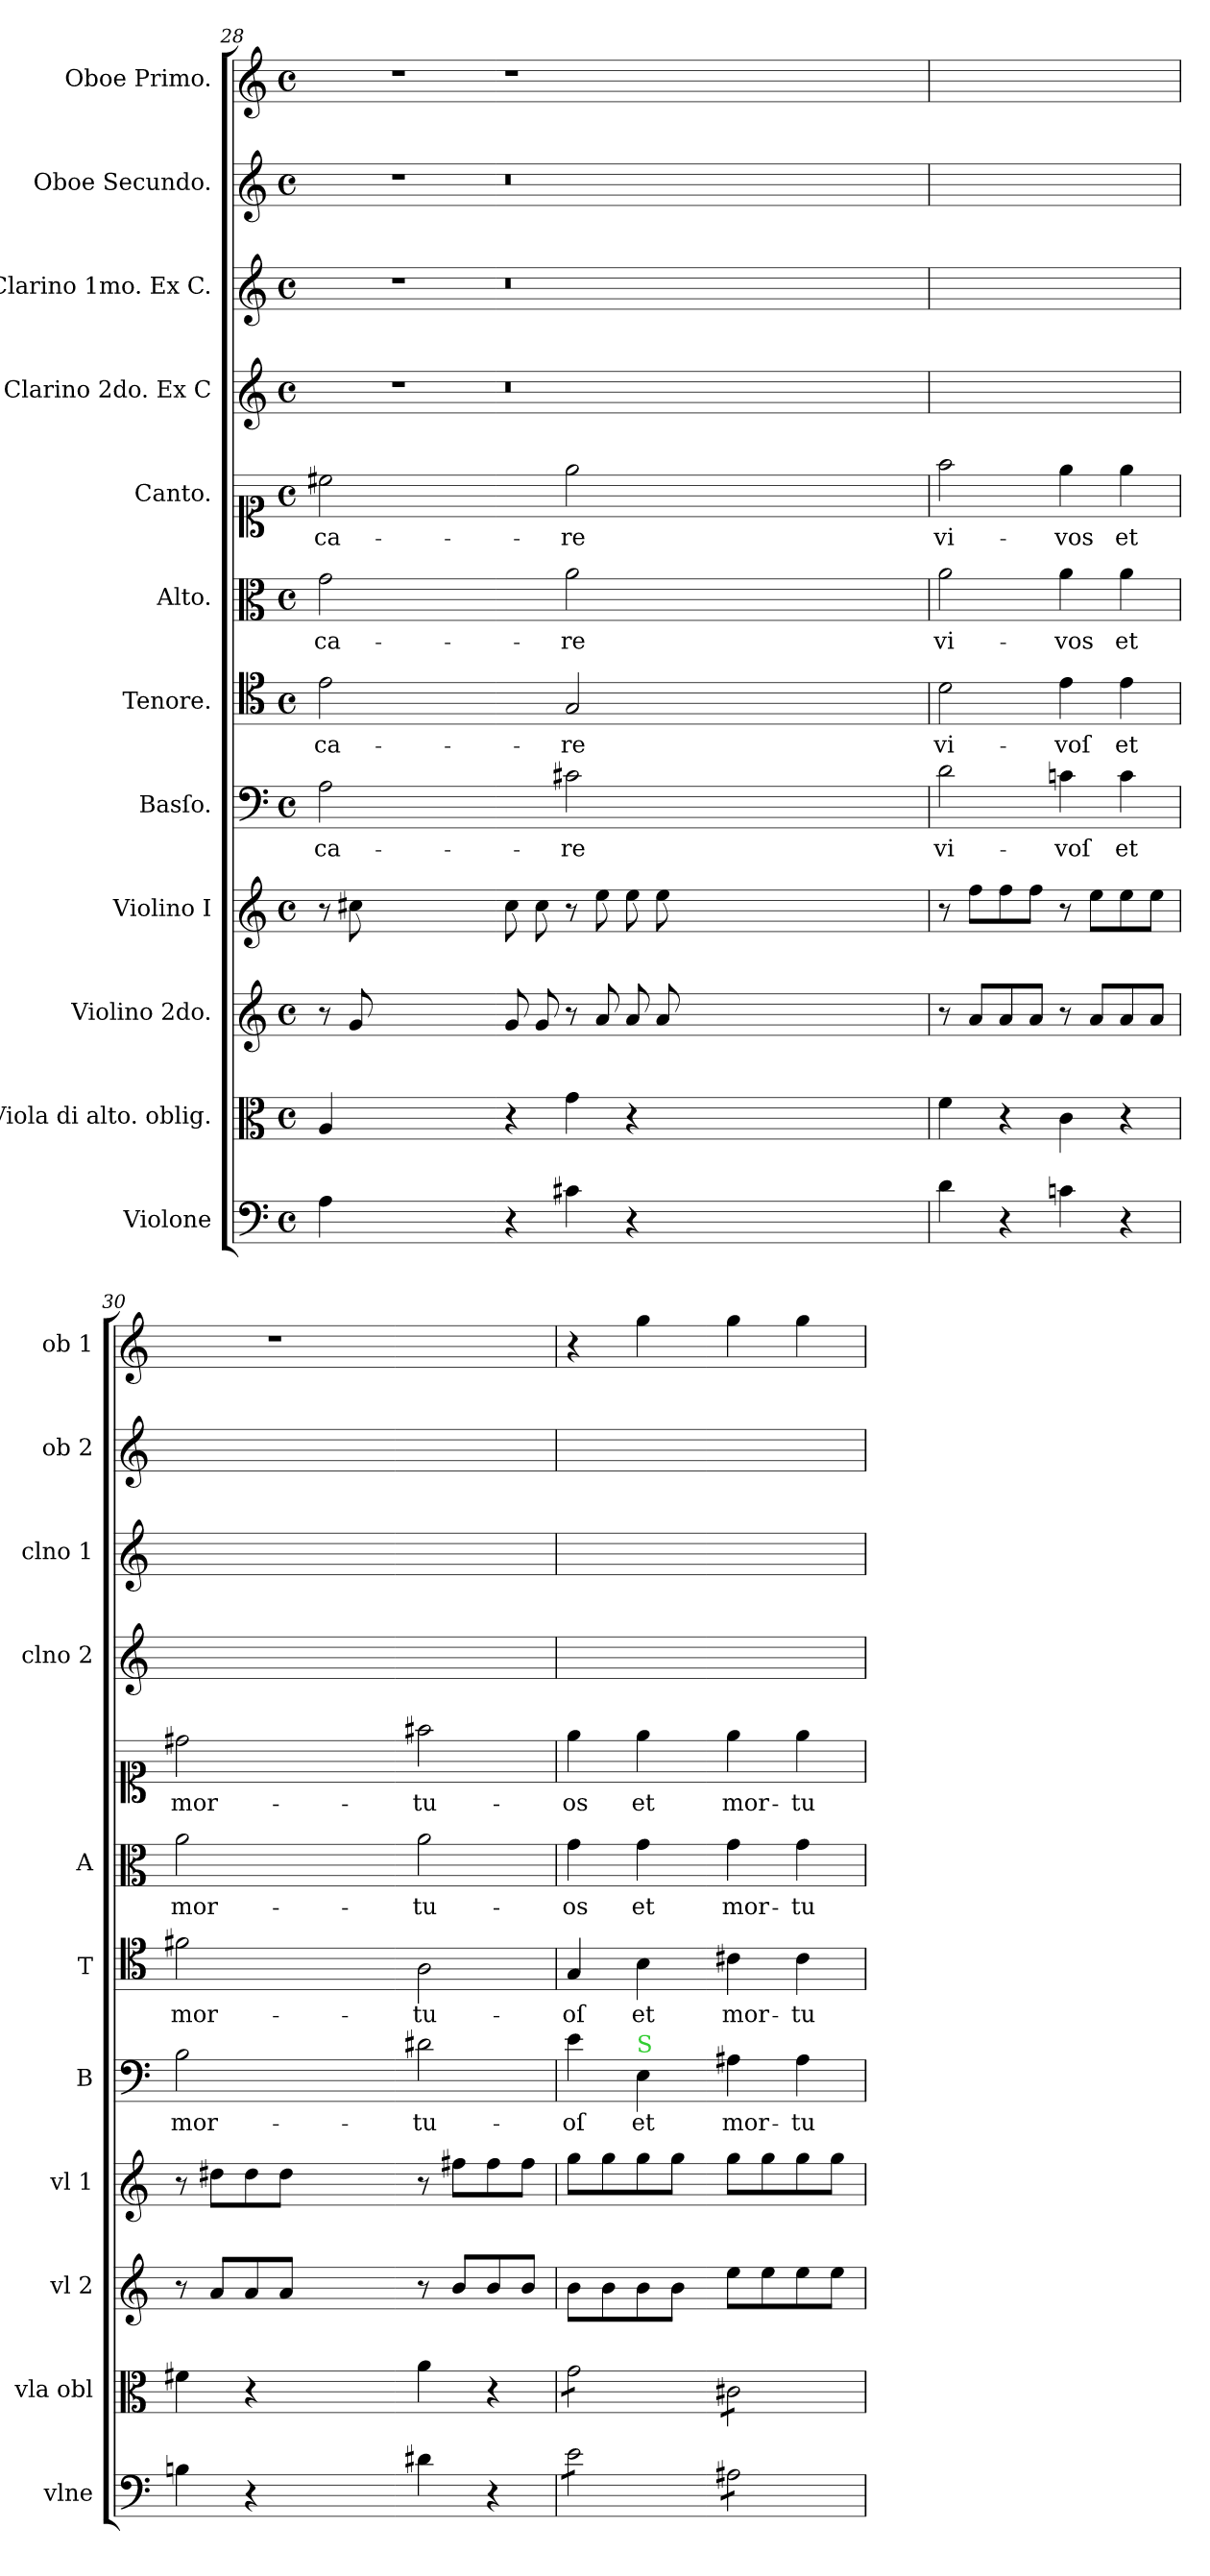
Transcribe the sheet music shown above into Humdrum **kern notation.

**kern	**kern	**kern	**kern	**kern	**text	**kern	**text	**kern	**text	**kern	**text	**kern	**kern	**kern	**kern	**dynam
*part12	*part11	*part10	*part9	*part8	*part8	*part7	*part7	*part6	*part6	*part5	*part5	*part4	*part3	*part2	*part1	*part1
*staff12	*staff11	*staff10	*staff9	*staff8	*staff8	*staff7	*staff7	*staff6	*staff6	*staff5	*staff5	*staff4	*staff3	*staff2	*staff1	*staff1
*I"Violone	*I"Viola di alto. oblig.	*I"Violino 2do.	*I"Violino I	*I"Basſo.	*	*I"Tenore.	*	*I"Alto.	*	*I"Canto.	*	*I"Clarino 2do. Ex C	*I"Clarino 1mo. Ex C.	*I"Oboe Secundo.	*I"Oboe Primo.	*
*I'vlne	*I'vla obl	*I'vl 2	*I'vl 1	*I'B	*	*I'T	*	*I'A	*	*	*	*I'clno 2	*I'clno 1	*I'ob 2	*I'ob 1	*
*clefF4	*clefC3	*clefG2	*clefG2	*clefF4	*	*clefC4	*	*clefC3	*	*clefC1	*	*clefG2	*clefG2	*clefG2	*clefG2	*
*k[]	*k[]	*k[]	*k[]	*k[]	*	*k[]	*	*k[]	*	*k[]	*	*k[]	*k[]	*k[]	*k[]	*
*C:	*C:	*C:	*C:	*C:	*	*C:	*	*C:	*	*C:	*	*C:	*C:	*C:	*C:	*
*M4/4	*M4/4	*M4/4	*M4/4	*M4/4	*	*M4/4	*	*M4/4	*	*M4/4	*	*M4/4	*M4/4	*M4/4	*M4/4	*
*met(c)	*met(c)	*met(c)	*met(c)	*met(c)	*	*met(c)	*	*met(c)	*	*met(c)	*	*met(c)	*met(c)	*met(c)	*met(c)	*
=28	=28	=28	=28	=28	=28	=28	=28	=28	=28	=28	=28	=28	=28	=28	=28	=28
4A\	4A/	8r	8r	2A\	-ca-	2e\	-ca-	2g\	-ca-	2cc#X\	-ca-	1r	1r	1r	1r	.
.	.	8g/	8cc#X\	.	.	.	.	.	.	.	.	.	.	.	.	.
2.ryy	2.ryy	2.ryy	2.ryy	.	.	.	.	.	.	.	.	.	.	.	.	.
.	.	.	.	2ryy	.	2ryy	.	2ryy	.	2ryy	.	.	.	.	.	.
=-	=-	=-	=-	=-	=-	=-	=-	=-	=-	=-	=-	=-	=-	=-	=-	=-
4r	4r	8g/	8cc#\	4ryy	.	4ryy	.	4ryy	.	4ryy	.	0.r	0.r	0.r	1r	.
.	.	8g/	8cc#\	.	.	.	.	.	.	.	.	.	.	.	.	.
4c#X\	4g\	8r	8r	2c#X\	-re	2G/	-re	2a\	-re	2ee\	-re	.	.	.	.	.
.	.	8a/	8ee\	.	.	.	.	.	.	.	.	.	.	.	.	.
4r	4r	8a/	8ee\	.	.	.	.	.	.	.	.	.	.	.	.	.
.	.	8a/	8ee\	.	.	.	.	.	.	.	.	.	.	.	.	.
0ryy	0ryy	0ryy	0ryy	0ryy	.	0ryy	.	0ryy	.	0ryy	.	.	.	.	.	.
.	.	.	.	.	.	.	.	.	.	.	.	.	.	.	0ryy	.
4ryy	4ryy	4ryy	4ryy	4ryy	.	4ryy	.	4ryy	.	4ryy	.	.	.	.	.	.
=29	=29	=29	=29	=29	=29	=29	=29	=29	=29	=29	=29	=29	=29	=29	=29	=29
4d\	4f\	8r	8r	2d\	vi-	2d\	vi-	2a\	vi-	2ff\	vi-	1ryy	1ryy	1ryy	1ryy	.
.	.	8a/L	8ff\L	.	.	.	.	.	.	.	.	.	.	.	.	.
4r	4r	8a/	8ff\	.	.	.	.	.	.	.	.	.	.	.	.	.
.	.	8a/J	8ff\J	.	.	.	.	.	.	.	.	.	.	.	.	.
4cn\	4c\	8r	8r	4cn\	-voſ	4e\	-voſ	4a\	-vos	4ee\	-vos	.	.	.	.	.
.	.	8a/L	8ee\L	.	.	.	.	.	.	.	.	.	.	.	.	.
4r	4r	8a/	8ee\	4c\	et	4e\	et	4a\	et	4ee\	et	.	.	.	.	.
.	.	8a/J	8ee\J	.	.	.	.	.	.	.	.	.	.	.	.	.
=30	=30	=30	=30	=30	=30	=30	=30	=30	=30	=30	=30	=30	=30	=30	=30	=30
4Bn\	4f#X\	8r	8r	2B\	mor-	2f#X\	mor-	2a\	mor-	2dd#X\	mor-	1ryy	1ryy	1ryy	1r	.
.	.	8a/L	8dd#X\L	.	.	.	.	.	.	.	.	.	.	.	.	.
4r	4r	8a/	8dd#\	.	.	.	.	.	.	.	.	.	.	.	.	.
.	.	8a/J	8dd#\J	.	.	.	.	.	.	.	.	.	.	.	.	.
2ryy	2ryy	2ryy	2ryy	2ryy	.	2ryy	.	2ryy	.	2ryy	.	.	.	.	.	.
=-	=-	=-	=-	=-	=-	=-	=-	=-	=-	=-	=-	=-	=-	=-	=-	=-
4d#X\	4a\	8r	8r	2d#X\	-tu-	2A\	-tu-	2a\	-tu-	2ff#X\	-tu-	2ryy	2ryy	2ryy	2ryy	.
.	.	8b/L	8ff#X\L	.	.	.	.	.	.	.	.	.	.	.	.	.
4r	4r	8b/	8ff#\	.	.	.	.	.	.	.	.	.	.	.	.	.
.	.	8b/J	8ff#\J	.	.	.	.	.	.	.	.	.	.	.	.	.
=31	=31	=31	=31	=31	=31	=31	=31	=31	=31	=31	=31	=31	=31	=31	=31	=31
!	!	!	!	!	!	!	!	!	!	!	!	!	!	!	!	!LO:DY:a
*tremolo	*	*	*	*	*	*	*	*	*	*	*	*	*	*	*	*
*	*tremolo	*	*	*	*	*	*	*	*	*	*	*	*	*	*	*
8e\L	8g\L	8b\L	8gg\L	4e\	-oſ	4G/	-oſ	4g\	-os	4ee\	-os	2ryy	2ryy	2ryy	4r	p&colon;
8e\	8g\	8b\	8gg\	.	.	.	.	.	.	.	.	.	.	.	.	.
!	!	!	!	!LO:TX:a:color=limegreen:t=S	!	!	!	!	!	!	!	!	!	!	!	!
8e\	8g\	8b\	8gg\	4E\	et	4B\	et	4g\	et	4ee\	et	.	.	.	4gg\	.
8e\J	8g\J	8b\J	8gg\J	.	.	.	.	.	.	.	.	.	.	.	.	.
=-	=-	=-	=-	=-	=-	=-	=-	=-	=-	=-	=-	=-	=-	=-	=-	=-
8A#X\L	8c#X\L	8ee\L	8gg\L	4A#X\	mor-	4c#X\	mor-	4g\	mor-	4ee\	mor-	2ryy	2ryy	2ryy	4gg\	.
8A#X\	8c#X\	8ee\	8gg\	.	.	.	.	.	.	.	.	.	.	.	.	.
8A#X\	8c#X\	8ee\	8gg\	4A#\	-tu-	4c#\	-tu-	4g\	-tu-	4ee\	-tu-	.	.	.	4gg\	.
8A#X\J	8c#X\J	8ee\J	8gg\J	.	.	.	.	.	.	.	.	.	.	.	.	.
*	*Xtremolo	*	*	*	*	*	*	*	*	*	*	*	*	*	*	*
*Xtremolo	*	*	*	*	*	*	*	*	*	*	*	*	*	*	*	*
=	=	=	=	=	=	=	=	=	=	=	=	=	=	=	=	=
*-	*-	*-	*-	*-	*-	*-	*-	*-	*-	*-	*-	*-	*-	*-	*-	*-
